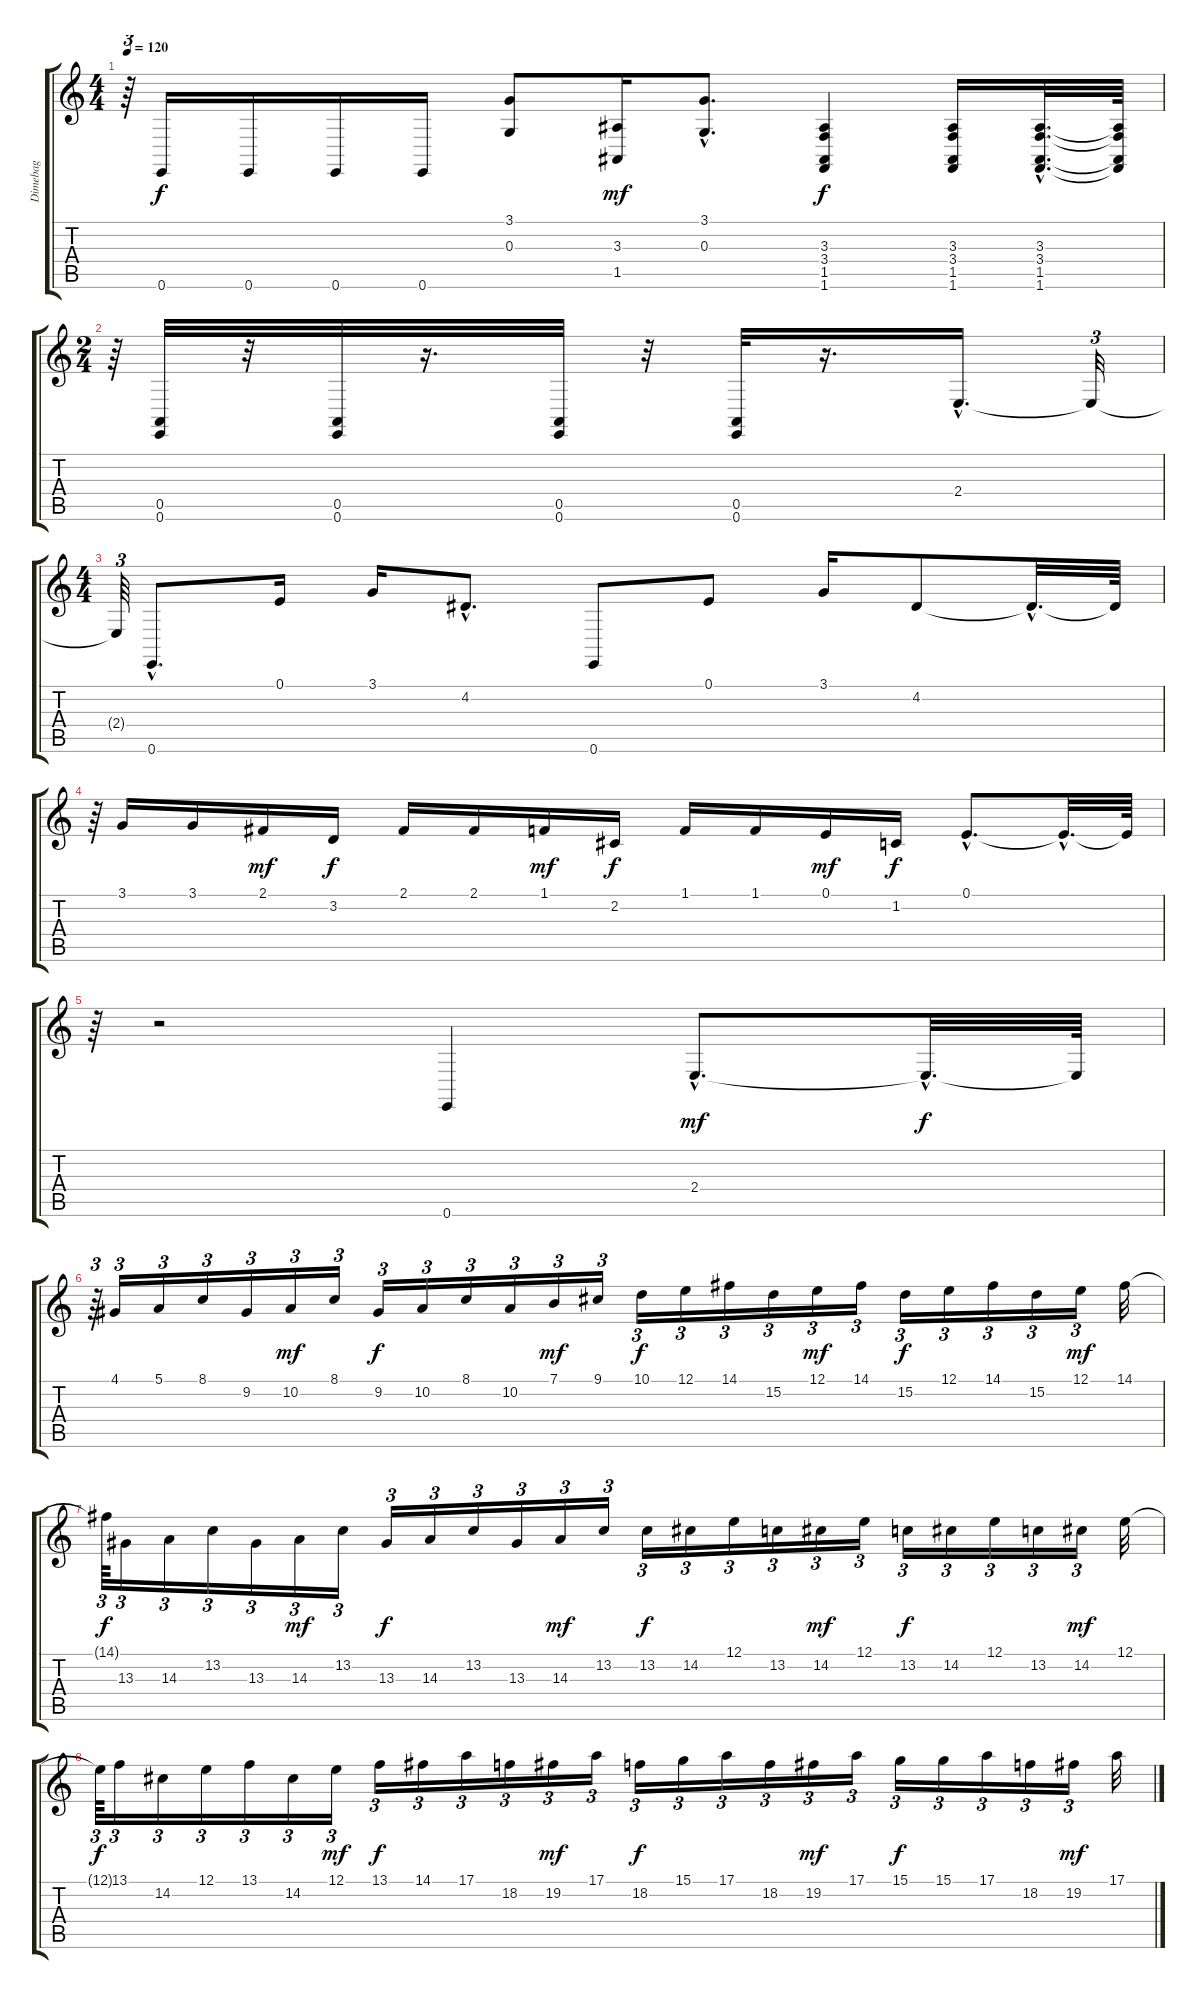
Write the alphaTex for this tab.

\track ("Dimebag" "Dimebag") {instrument glockenspiel}
\staff {score tabs}
\tuning (E4 B3 G3 D3 A2 E2) {hide}
\ts (4 4)
\tempo 120
\clef g2
\ks c
r.64{tu (3 2) dy f} 0.6.16 0.6.16 0.6.16 0.6.16 (3.1 0.3).8 (3.3 1.5).16{dy mf} (3.1{hac} 0.3{hac}).8{d} (3.3 3.4 1.5 1.6).4{dy f} (3.3 3.4 1.5 1.6).16 (3.3{hac} 3.4{hac} 1.5{hac} 1.6{hac}).32{d} (3.3{t} 3.4{t} 1.5{t} 1.6{t}).64 |
\ts (2 4)
r.64{tu (3 2)} (0.5 0.6).32 r.32 (0.5 0.6).32 r.16{d} (0.5 0.6).32 r.32 (0.5 0.6).32 r.16{d} 2.4{hac}.16{d} 2.4{t}.32{tu (3 2)} |
\ts (4 4)
2.4{t}.64{tu (3 2)} 0.6{hac}.8{d} 0.1.16 3.1.16 4.2{hac}.8{d} 0.6.8 0.1.8 3.1.16 4.2.8 4.2{hac t}.32{d} 4.2{t}.64 |
r.64{tu (3 2)} 3.1.16 3.1.16 2.1.16{dy mf} 3.2.16{dy f} 2.1.16 2.1.16 1.1.16{dy mf} 2.2.16{dy f} 1.1.16 1.1.16 0.1.16{dy mf} 1.2.16{dy f} 0.1{hac}.8{d} 0.1{hac t}.32{d} 0.1{t}.64 |
r.64{tu (3 2)} r.2 0.6.4 2.4{hac}.8{d dy mf} 2.4{hac t}.32{d dy f} 2.4{t}.64 |
r.64{tu (3 2)} 4.1.16{tu (3 2)} 5.1.16{tu (3 2)} 8.1.16{tu (3 2)} 9.2.16{tu (3 2)} 10.2.16{tu (3 2) dy mf} 8.1.16{tu (3 2)} 9.2.16{tu (3 2) dy f} 10.2.16{tu (3 2)} 8.1.16{tu (3 2)} 10.2.16{tu (3 2)} 7.1.16{tu (3 2) dy mf} 9.1.16{tu (3 2)} 10.1.16{tu (3 2) dy f} 12.1.16{tu (3 2)} 14.1.16{tu (3 2)} 15.2.16{tu (3 2)} 12.1.16{tu (3 2) dy mf} 14.1.16{tu (3 2)} 15.2.16{tu (3 2) dy f} 12.1.16{tu (3 2)} 14.1.16{tu (3 2)} 15.2.16{tu (3 2)} 12.1.16{tu (3 2) dy mf} 14.1.32 |
14.1{t}.64{tu (3 2) dy f} 13.3.16{tu (3 2)} 14.3.16{tu (3 2)} 13.2.16{tu (3 2)} 13.3.16{tu (3 2)} 14.3.16{tu (3 2) dy mf} 13.2.16{tu (3 2)} 13.3.16{tu (3 2) dy f} 14.3.16{tu (3 2)} 13.2.16{tu (3 2)} 13.3.16{tu (3 2)} 14.3.16{tu (3 2) dy mf} 13.2.16{tu (3 2)} 13.2.16{tu (3 2) dy f} 14.2.16{tu (3 2)} 12.1.16{tu (3 2)} 13.2.16{tu (3 2)} 14.2.16{tu (3 2) dy mf} 12.1.16{tu (3 2)} 13.2.16{tu (3 2) dy f} 14.2.16{tu (3 2)} 12.1.16{tu (3 2)} 13.2.16{tu (3 2)} 14.2.16{tu (3 2) dy mf} 12.1.32 |
12.1{t}.64{tu (3 2) dy f} 13.1.16{tu (3 2)} 14.2.16{tu (3 2)} 12.1.16{tu (3 2)} 13.1.16{tu (3 2)} 14.2.16{tu (3 2)} 12.1.16{tu (3 2) dy mf} 13.1.16{tu (3 2) dy f} 14.1.16{tu (3 2)} 17.1.16{tu (3 2)} 18.2.16{tu (3 2)} 19.2.16{tu (3 2) dy mf} 17.1.16{tu (3 2)} 18.2.16{tu (3 2) dy f} 15.1.16{tu (3 2)} 17.1.16{tu (3 2)} 18.2.16{tu (3 2)} 19.2.16{tu (3 2) dy mf} 17.1.16{tu (3 2)} 15.1.16{tu (3 2) dy f} 15.1.16{tu (3 2)} 17.1.16{tu (3 2)} 18.2.16{tu (3 2)} 19.2.16{tu (3 2) dy mf} 17.1.32
